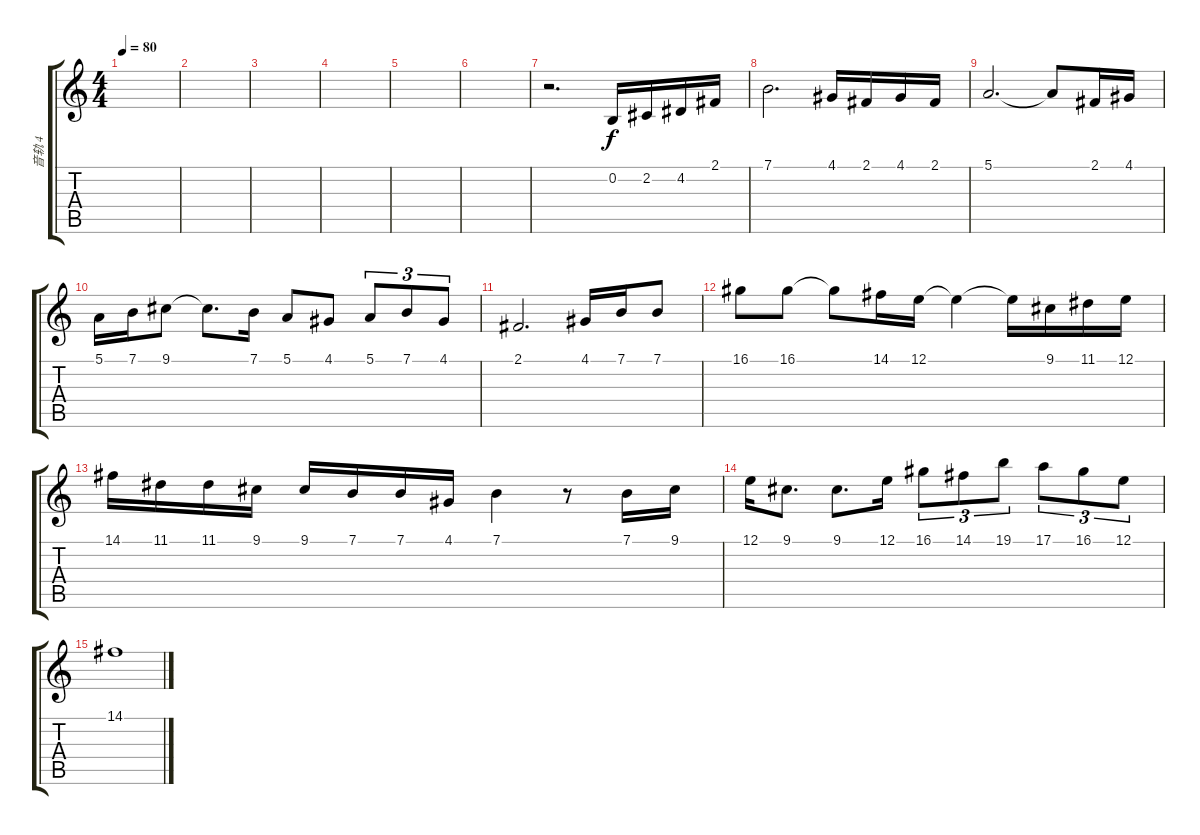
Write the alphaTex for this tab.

\track ("音轨 4" "音轨 4") {instrument stringensemble1}
\staff {score tabs}
\tuning (E4 B3 G3 D3 A2 E2) {hide}
\ts (4 4)
\tempo 80
\clef g2
\ks c
|
|
|
|
|
|
r.2{d} 0.2.16 2.2.16 4.2.16 2.1.16 |
7.1.2{d} 4.1.16 2.1.16 4.1.16 2.1.16 |
5.1.2{d} 5.1{t}.8 2.1.16 4.1.16 |
5.1.16 7.1.16 9.1.8 9.1{t}.8{d} 7.1.16 5.1.8 4.1.8 5.1.8{tu (3 2)} 7.1.8{tu (3 2)} 4.1.8{tu (3 2)} |
2.1.2{d} 4.1.16 7.1.16 7.1.8 |
16.1.8{txt ""} 16.1.8 16.1{t}.8 14.1.16 12.1.16 12.1{t}.4 12.1{t}.16 9.1.16 11.1.16 12.1.16 |
14.1.16 11.1.16 11.1.16 9.1.16 9.1.16 7.1.16 7.1.16 4.1.16 7.1.4 r.8 7.1.16 9.1.16 |
12.1.16 9.1.8{d} 9.1.8{d} 12.1.16 16.1.8{tu (3 2)} 14.1.8{tu (3 2)} 19.1.8{tu (3 2)} 17.1.8{tu (3 2)} 16.1.8{tu (3 2)} 12.1.8{tu (3 2)} |
14.1.1
